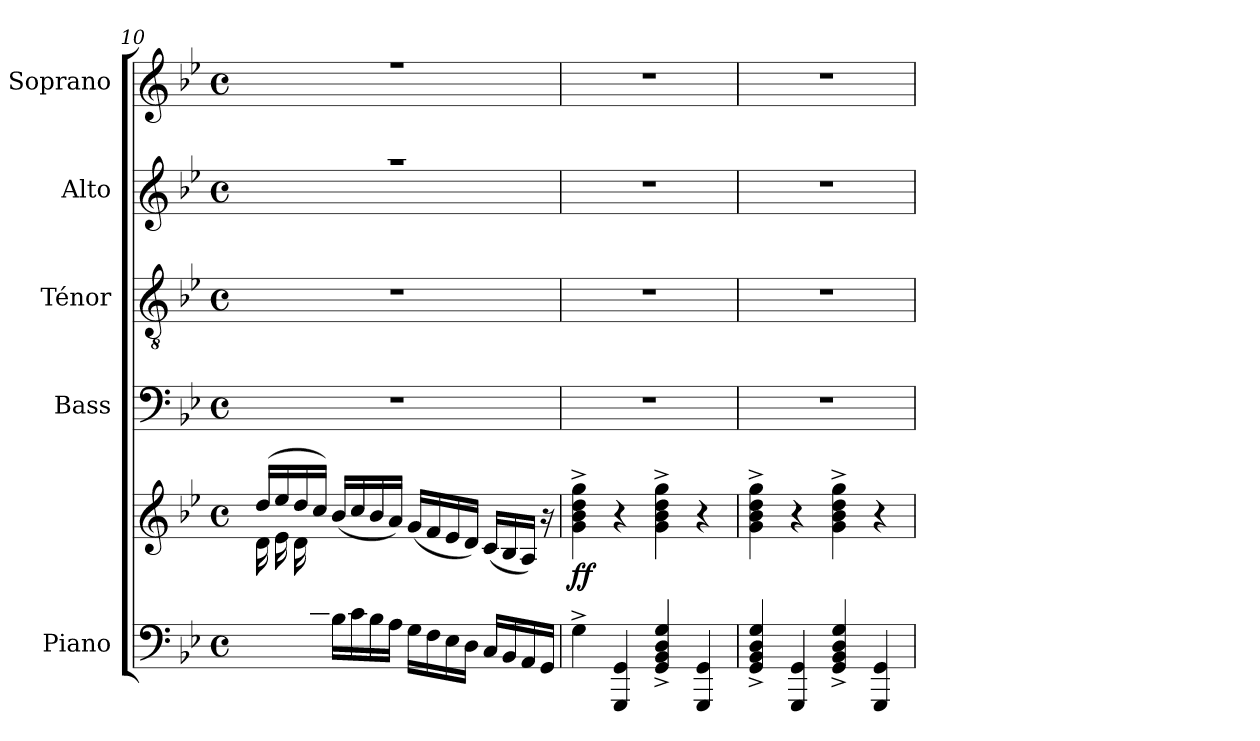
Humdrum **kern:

**kern	**kern	**dynam	**kern	**kern	**kern	**kern
*part5	*part5	*part5	*part4	*part3	*part2	*part1
*staff6	*staff5	*staff5/6	*staff4	*staff3	*staff2	*staff1
*I"Piano	*	*	*I"Bass	*I"Ténor	*I"Alto	*I"Soprano
*I'Pno.	*	*	*I'B.	*I'T.	*I'A.	*I'S.
!!LO:PB:g=z
*clefF4	*clefG2	*	*clefF4	*clefGv2	*clefG2	*clefG2
*	*	*	*	*	*ITrd2c3	*
*k[b-e-]	*k[b-e-]	*	*k[b-e-]	*k[b-e-]	*k[f#]	*k[b-e-]
*M4/4	*M4/4	*	*M4/4	*M4/4	*M4/4	*M4/4
*met(c)	*met(c)	*	*met(c)	*met(c)	*met(c)	*met(c)
=10	=10	=10	=10	=10	=10	=10
*	*^	*	*	*	*^	*^
8.ryy	(>16dd/LL	(16d\LL	.	1r	1r	1r	1b-Xiyy	1r	1b-yy
.	16ee-/	16e-\	.	.	.	.	.	.	.
.	16dd/	16d\	.	.	.	.	.	.	.
16c/JJ)	16cc/JJ)	2ryy	.	.	.	.	.	.	.
16B-\LL	(16b-/LL	.	.	.	.	.	.	.	.
16c\	16cc/	.	.	.	.	.	.	.	.
16B-\	16b-/	.	.	.	.	.	.	.	.
16A\JJ	16a/JJ)	.	.	.	.	.	.	.	.
16G\LL	(16g/LL	.	.	.	.	.	.	.	.
16F\	16f/	.	.	.	.	.	.	.	.
16E-\	16e-/	.	.	.	.	.	.	.	.
16D\JJ	16d/JJ)	4ryy	.	.	.	.	.	.	.
16C/LL	(16c/LL	.	.	.	.	.	.	.	.
16BB-/	16B-/	.	.	.	.	.	.	.	.
16AA/	16A/JJ)	.	.	.	.	.	.	.	.
16GG/JJ	16r	16ryy	.	.	.	.	.	.	.
*	*	*	*	*	*	*v	*v	*	*
*	*	*	*	*	*	*	*v	*v
=11	=11	=11	=11	=11	=11	=11	=11
!	!	!	!LO:DY:b	!	!	!	!
*	*v	*v	*	*	*	*	*
4G^\	4g\^ 4b-\^ 4dd\^ 4gg\^	ff	1r	1r	1r	1r
4GGG/ 4GG/	4r	.	.	.	.	.
4GG/^ 4BB-/^ 4D/^ 4G/^	4g\^ 4b-\^ 4dd\^ 4gg\^	.	.	.	.	.
4GGG/ 4GG/	4r	.	.	.	.	.
=12	=12	=12	=12	=12	=12	=12
4GG/^ 4BB-/^ 4D/^ 4G/^	4g\^ 4b-\^ 4dd\^ 4gg\^	.	1r	1r	1r	1r
4GGG/ 4GG/	4r	.	.	.	.	.
4GG/^ 4BB-/^ 4D/^ 4G/^	4g\^ 4b-\^ 4dd\^ 4gg\^	.	.	.	.	.
4GGG/ 4GG/	4r	.	.	.	.	.
=	=	=	=	=	=	=
*-	*-	*-	*-	*-	*-	*-
